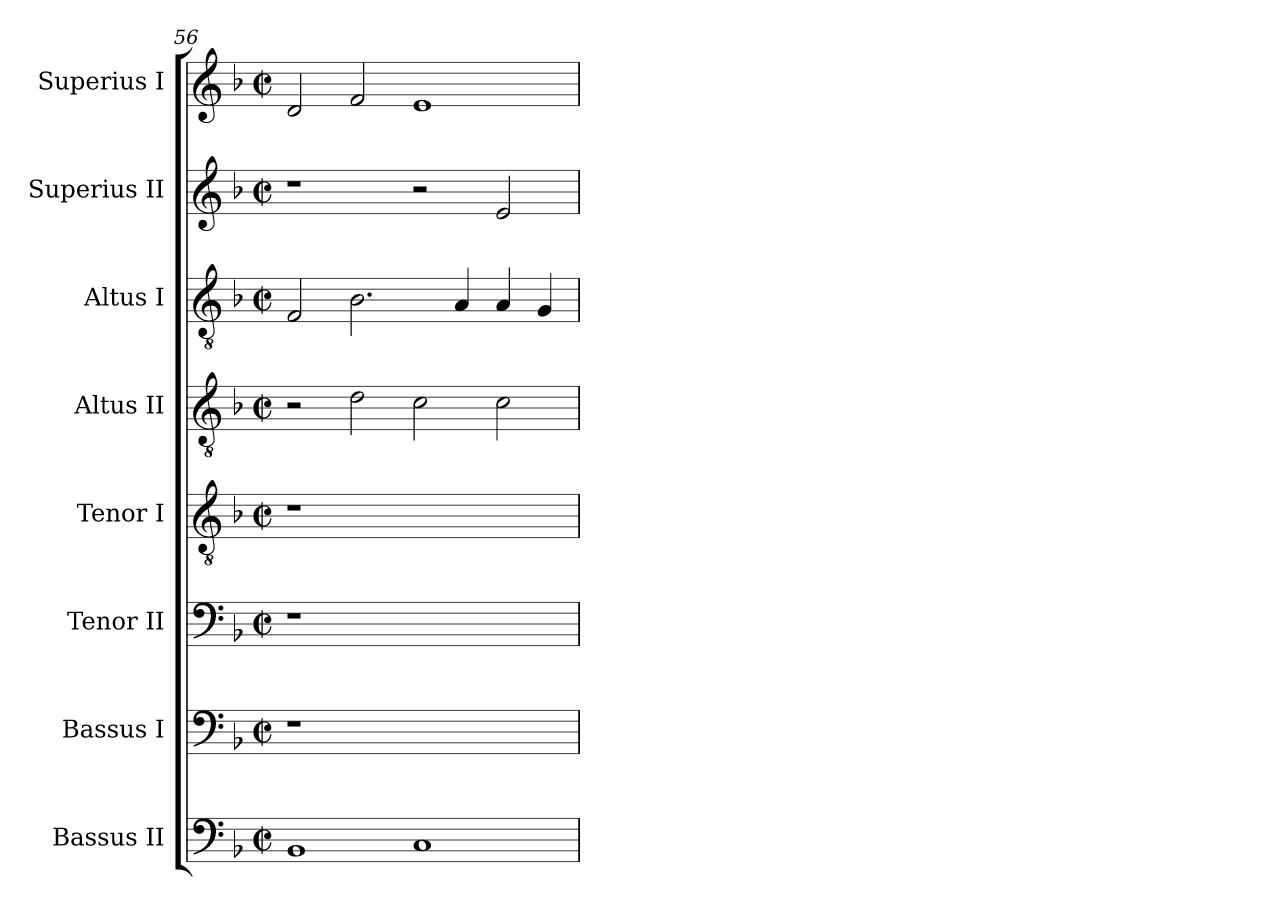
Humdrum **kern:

**kern	**kern	**kern	**kern	**kern	**kern	**kern	**kern
*part8	*part7	*part6	*part5	*part4	*part3	*part2	*part1
*staff8	*staff7	*staff6	*staff5	*staff4	*staff3	*staff2	*staff1
*I"Bassus II	*I"Bassus I	*I"Tenor II	*I"Tenor I	*I"Altus II	*I"Altus I	*I"Superius II	*I"Superius I
*I'B. II	*I'B. I	*I'T. II	*I'T. I	*I'A. II	*I'A. I	*I'S. II	*I'S. I
*clefF4	*clefF4	*clefF4	*clefGv2	*clefGv2	*clefGv2	*clefG2	*clefG2
*	*	*	*ITrd7c12	*ITrd7c12	*ITrd7c12	*	*
*k[b-]	*k[b-]	*k[b-]	*k[b-]	*k[b-]	*k[b-]	*k[b-]	*k[b-]
*F:	*F:	*F:	*F:	*F:	*F:	*F:	*F:
*M2/2	*M2/2	*M2/2	*M2/2	*M2/2	*M2/2	*M2/2	*M2/2
*met(c|)	*met(c|)	*met(c|)	*met(c|)	*met(c|)	*met(c|)	*met(c|)	*met(c|)
=56	=56	=56	=56	=56	=56	=56	=56
!	!LO:N:vis=1	!LO:N:vis=1	!LO:N:vis=1	!	!	!	!
1BB-i	1r	1r	1r	2r	2FFi/	1r	2di/
.	.	.	.	2Di\	2.BB-i\	.	2fi/
1Ci	1ryy	1ryy	1ryy	2Ci\	.	2r	1ei
.	.	.	.	.	4AAi/	.	.
.	.	.	.	2Ci\	4AAi/	2ei/	.
.	.	.	.	.	4GGi/	.	.
=	=	=	=	=	=	=	=
*-	*-	*-	*-	*-	*-	*-	*-
